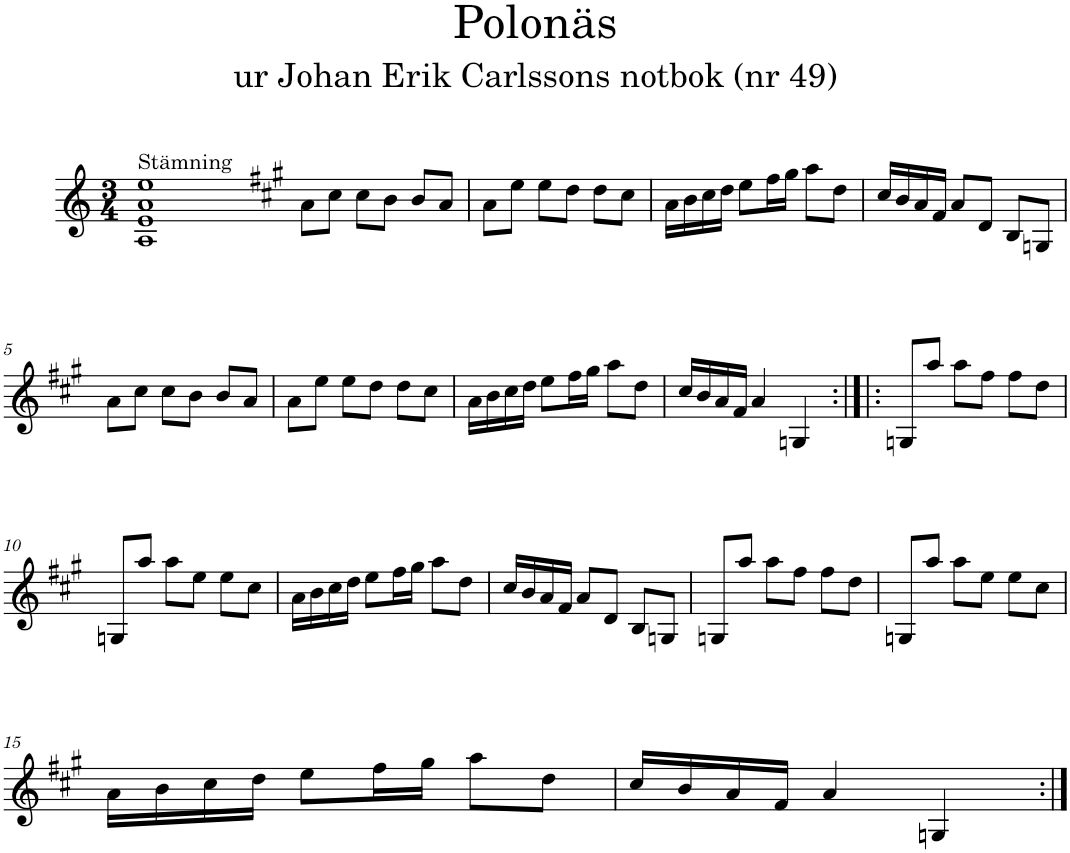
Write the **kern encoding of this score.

**kern
*part1
*staff1
*I"dummy
*clefG2
*k[]
*M3/4
=1
!LO:TX:a:t=Stämning
[2.A [2.e [2.a [2.ee
4ryy
16ryy
8a\L
8cc#\J
8cc#\L
8b\J
8b/L
8a/J
=2
8a\L
4A] 4e] 4a] 4ee]
8ee\J
8ee\L
8dd\J
8dd\L
8cc#\J
=3
16a\LL
16b\
16cc#\
16dd\JJ
8ee\L
16ff#\L
16gg#\JJ
8aa\L
8dd\J
=4
16cc#/LL
16b/
16a/
16f#/JJ
8a/L
8d/J
8B/L
8Gn/J
!!LO:LB:g=z
=5
8a\L
8cc#\J
8cc#\L
8b\J
8b/L
8a/J
=6
8a\L
8ee\J
8ee\L
8dd\J
8dd\L
8cc#\J
=7
16a\LL
16b\
16cc#\
16dd\JJ
8ee\L
16ff#\L
16gg#\JJ
8aa\L
8dd\J
=8
16cc#/LL
16b/
16a/
16f#/JJ
4a/
4Gn/
=9:|!|:
8Gn/L
8aa/J
8aa\L
8ff#\J
8ff#\L
8dd\J
!!LO:LB:g=z
=10
8Gn/L
8aa/J
8aa\L
8ee\J
8ee\L
8cc#\J
=11
16a\LL
16b\
16cc#\
16dd\JJ
8ee\L
16ff#\L
16gg#\JJ
8aa\L
8dd\J
=12
16cc#/LL
16b/
16a/
16f#/JJ
8a/L
8d/J
8B/L
8Gn/J
=13
8Gn/L
8aa/J
8aa\L
8ff#\J
8ff#\L
8dd\J
=14
8Gn/L
8aa/J
8aa\L
8ee\J
8ee\L
8cc#\J
!!LO:LB:g=z
=15
16a\LL
16b\
16cc#\
16dd\JJ
8ee\L
16ff#\L
16gg#\JJ
8aa\L
8dd\J
=16
16cc#/LL
16b/
16a/
16f#/JJ
4a/
4Gn/
=:|!
*-
